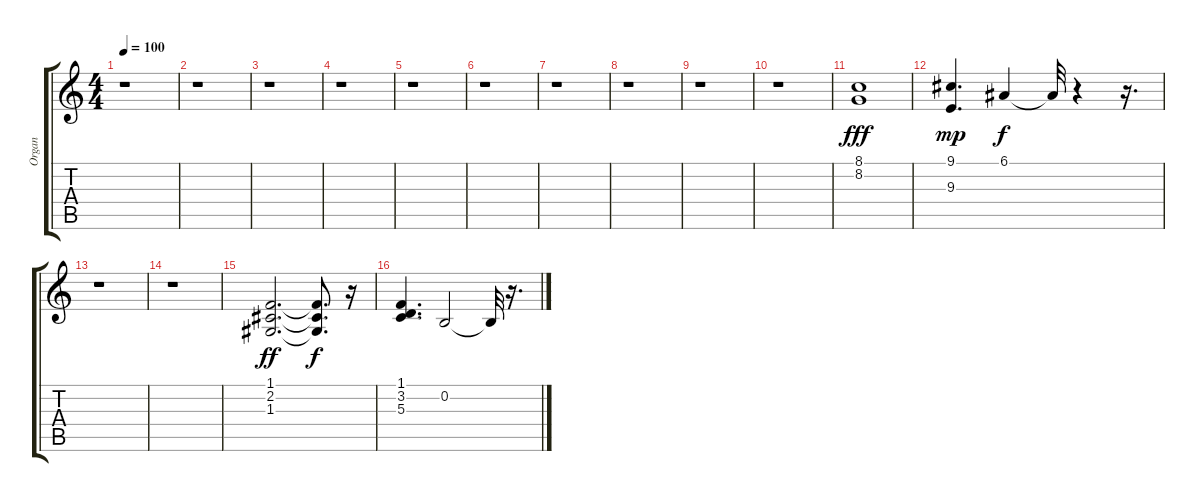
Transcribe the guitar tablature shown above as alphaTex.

\track ("Organ" "Organ") {instrument voiceoohs}
\staff {score tabs}
\tuning (E4 B3 G3 D3 A2 E2) {hide}
\ts (4 4)
\tempo 100
\clef g2
\ks c
r.1{dy fff} |
r.1 |
r.1 |
r.1 |
r.1 |
r.1 |
r.1 |
r.1 |
r.1 |
r.1 |
(8.1 8.2).1{volume 12} |
(9.1 9.3).4{d dy mp} 6.1.4{dy f} 6.1{t}.32 r.4 r.16{d} |
r.1 |
r.1 |
(1.1 2.2 1.3).2{d dy ff} (1.1{t} 2.2{t} 1.3{t}).8{d dy f} r.16 |
(1.1 3.2 5.3).4{d} 0.2.2 0.2{t}.32 r.16{d}
